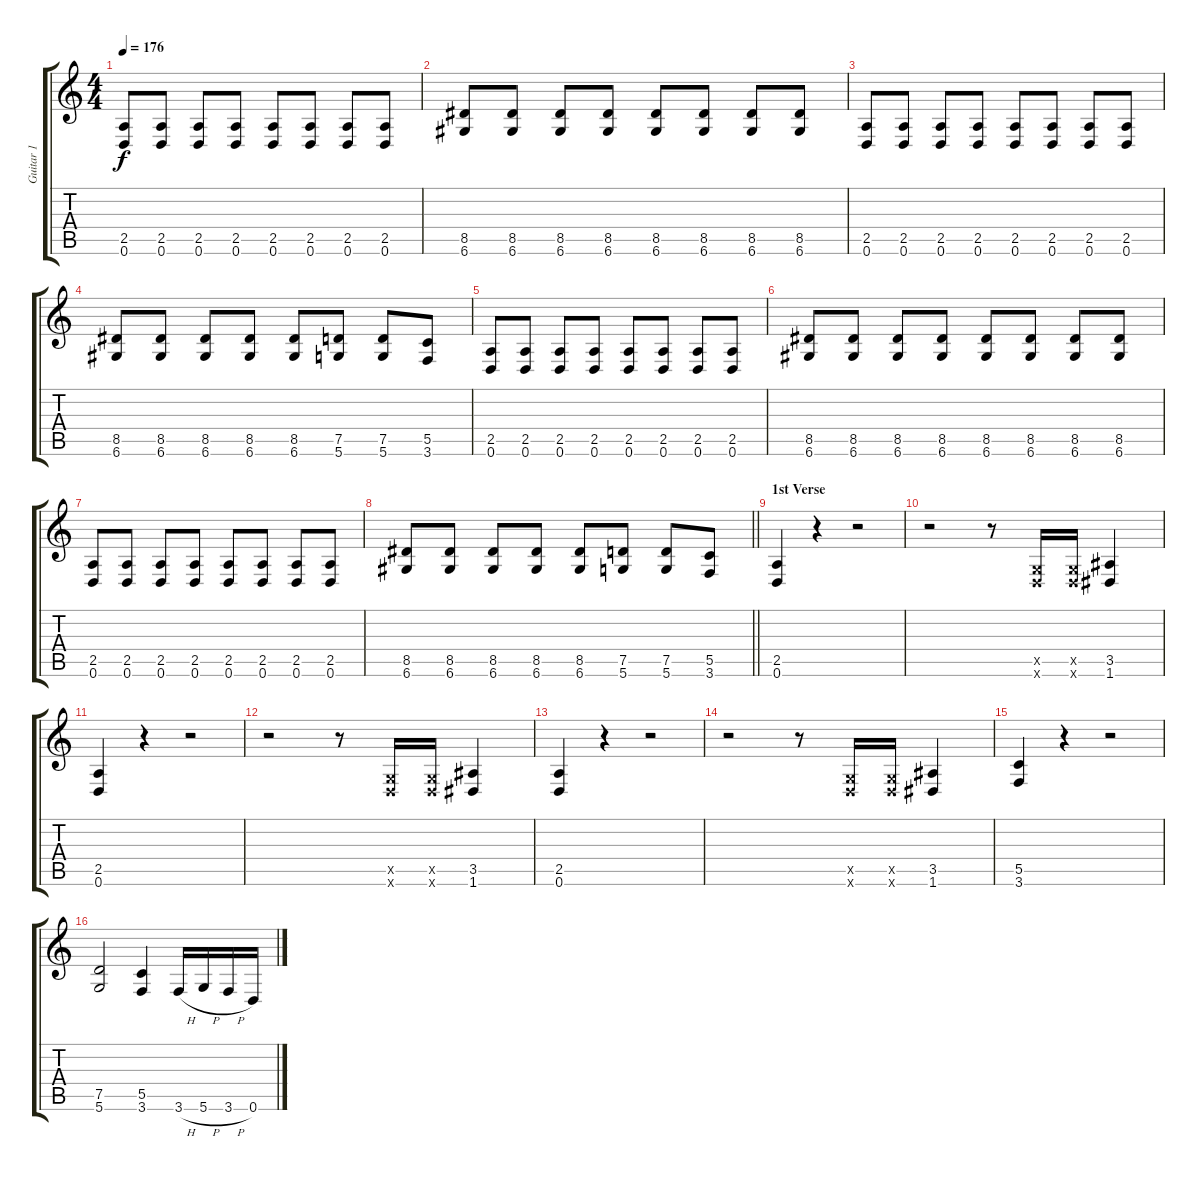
\track ("Guitar 1" "Guitar 1") {instrument distortionguitar}
\staff {score tabs}
\tuning (D4 A3 F3 C3 G2 D2) {hide}
\ts (4 4)
\section ("" "")
\tempo 176
\clef g2
\ks c
(2.5 0.6).8{dy f} (2.5 0.6).8 (2.5 0.6).8 (2.5 0.6).8 (2.5 0.6).8 (2.5 0.6).8 (2.5 0.6).8 (2.5 0.6).8 |
(8.5 6.6).8 (8.5 6.6).8 (8.5 6.6).8 (8.5 6.6).8 (8.5 6.6).8 (8.5 6.6).8 (8.5 6.6).8 (8.5 6.6).8 |
(2.5 0.6).8 (2.5 0.6).8 (2.5 0.6).8 (2.5 0.6).8 (2.5 0.6).8 (2.5 0.6).8 (2.5 0.6).8 (2.5 0.6).8 |
(8.5 6.6).8 (8.5 6.6).8 (8.5 6.6).8 (8.5 6.6).8 (8.5 6.6).8 (7.5 5.6).8 (7.5 5.6).8 (5.5 3.6).8 |
(2.5 0.6).8 (2.5 0.6).8 (2.5 0.6).8 (2.5 0.6).8 (2.5 0.6).8 (2.5 0.6).8 (2.5 0.6).8 (2.5 0.6).8 |
(8.5 6.6).8 (8.5 6.6).8 (8.5 6.6).8 (8.5 6.6).8 (8.5 6.6).8 (8.5 6.6).8 (8.5 6.6).8 (8.5 6.6).8 |
(2.5 0.6).8 (2.5 0.6).8 (2.5 0.6).8 (2.5 0.6).8 (2.5 0.6).8 (2.5 0.6).8 (2.5 0.6).8 (2.5 0.6).8 |
\barLineRight lightlight
(8.5 6.6).8 (8.5 6.6).8 (8.5 6.6).8 (8.5 6.6).8 (8.5 6.6).8 (7.5 5.6).8 (7.5 5.6).8 (5.5 3.6).8 |
\section ("" "1st Verse")
(2.5 0.6).4 r.4 r.2 |
r.2 r.8 (0.5{x} 0.6{x}).16 (0.5{x} 0.6{x}).16 (3.5 1.6).4 |
(2.5 0.6).4 r.4 r.2 |
r.2 r.8 (0.5{x} 0.6{x}).16 (0.5{x} 0.6{x}).16 (3.5 1.6).4 |
(2.5 0.6).4 r.4 r.2 |
r.2 r.8 (0.5{x} 0.6{x}).16 (0.5{x} 0.6{x}).16 (3.5 1.6).4 |
(5.5 3.6).4 r.4 r.2 |
(7.5 5.6).2 (5.5 3.6).4 3.6{h}.16 5.6{h}.16 3.6{h}.16 0.6.16
